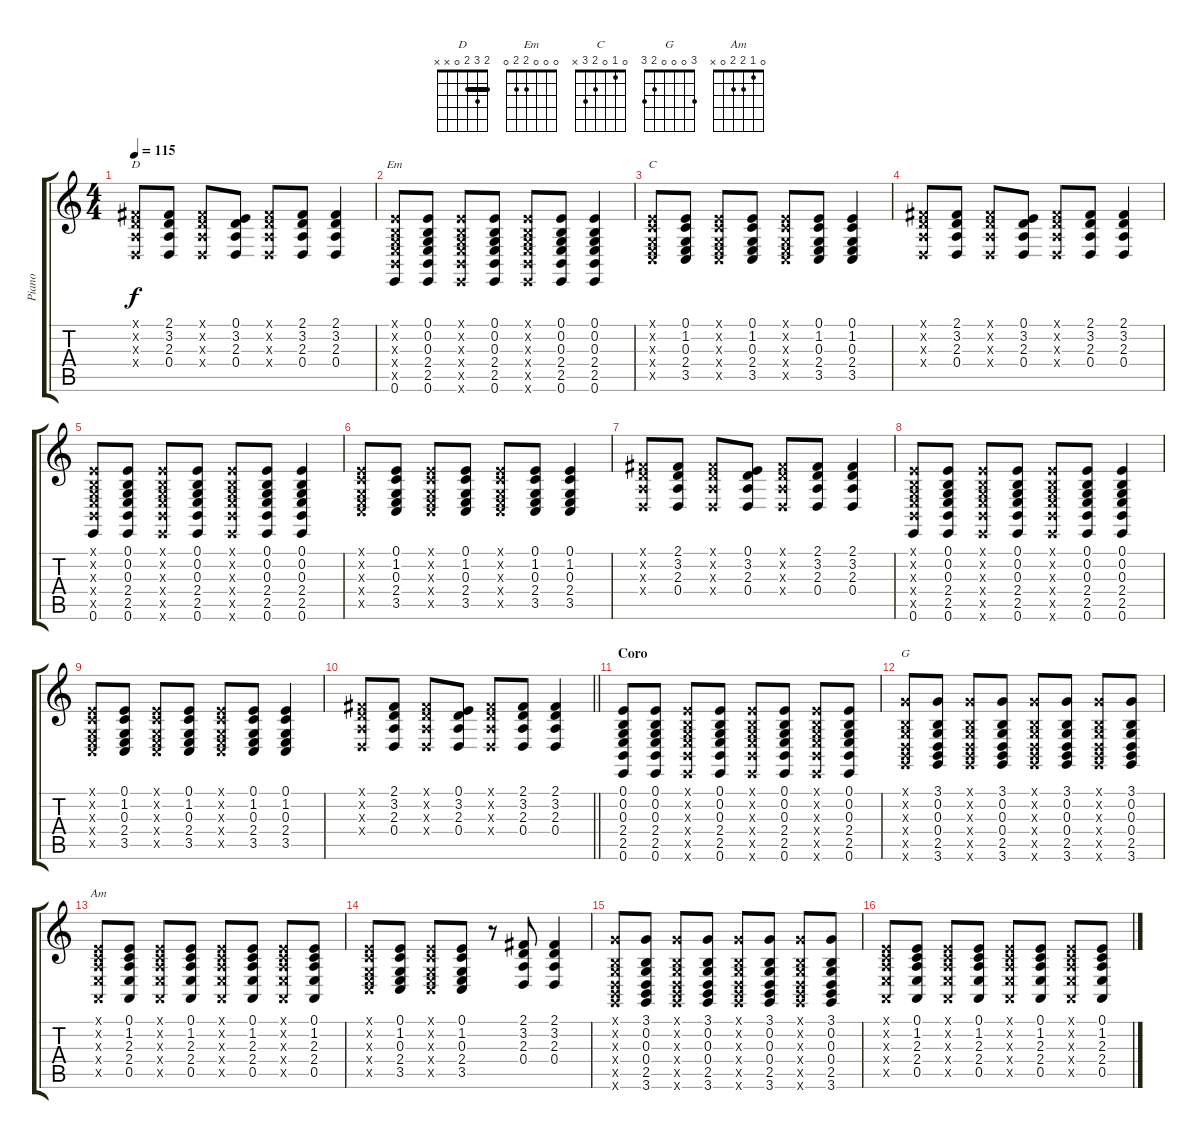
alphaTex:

\track ("Piano" "Piano") {instrument honkytonkpiano}
\staff {score tabs}
\tuning (E4 B3 G3 D3 A2 E2) {hide}
\chord ("D" 2 3 2 0 x x) {barre 2}
\chord ("Em" 0 0 0 2 2 0)
\chord ("C" 0 1 0 2 3 x)
\chord ("G" 3 0 0 0 2 3)
\chord ("Am" 0 1 2 2 0 x)
\ts (4 4)
\tempo 115
\clef g2
\ks c
(2.1{x} 3.2{x} 2.3{x} 0.4{x}).8{ch "D" dy f} (2.1 3.2 2.3 0.4).8 (2.1{x} 3.2{x} 2.3{x} 0.4{x}).8 (0.1 3.2 2.3 0.4).8 (2.1{x} 3.2{x} 2.3{x} 0.4{x}).8 (2.1 3.2 2.3 0.4).8 (2.1 3.2 2.3 0.4).4 |
(0.1{x} 0.2{x} 0.3{x} 2.4{x} 2.5{x} 0.6).8{ch "Em"} (0.1 0.2 0.3 2.4 2.5 0.6).8 (0.1{x} 0.2{x} 0.3{x} 2.4{x} 2.5{x} 0.6{x}).8 (0.1 0.2 0.3 2.4 2.5 0.6).8 (0.1{x} 0.2{x} 0.3{x} 2.4{x} 2.5{x} 0.6{x}).8 (0.1 0.2 0.3 2.4 2.5 0.6).8 (0.1 0.2 0.3 2.4 2.5 0.6).4 |
(0.1{x} 1.2{x} 0.3{x} 2.4{x} 3.5{x}).8{ch "C"} (0.1 1.2 0.3 2.4 3.5).8 (0.1{x} 1.2{x} 0.3{x} 2.4{x} 3.5{x}).8 (0.1 1.2 0.3 2.4 3.5).8 (0.1{x} 1.2{x} 0.3{x} 2.4{x} 3.5{x}).8 (0.1 1.2 0.3 2.4 3.5).8 (0.1 1.2 0.3 2.4 3.5).4 |
(2.1{x} 3.2{x} 2.3{x} 0.4{x}).8 (2.1 3.2 2.3 0.4).8 (2.1{x} 3.2{x} 2.3{x} 0.4{x}).8 (0.1 3.2 2.3 0.4).8 (2.1{x} 3.2{x} 2.3{x} 0.4{x}).8 (2.1 3.2 2.3 0.4).8 (2.1 3.2 2.3 0.4).4 |
(0.1{x} 0.2{x} 0.3{x} 2.4{x} 2.5{x} 0.6).8 (0.1 0.2 0.3 2.4 2.5 0.6).8 (0.1{x} 0.2{x} 0.3{x} 2.4{x} 2.5{x} 0.6{x}).8 (0.1 0.2 0.3 2.4 2.5 0.6).8 (0.1{x} 0.2{x} 0.3{x} 2.4{x} 2.5{x} 0.6{x}).8 (0.1 0.2 0.3 2.4 2.5 0.6).8 (0.1 0.2 0.3 2.4 2.5 0.6).4 |
(0.1{x} 1.2{x} 0.3{x} 2.4{x} 3.5{x}).8 (0.1 1.2 0.3 2.4 3.5).8 (0.1{x} 1.2{x} 0.3{x} 2.4{x} 3.5{x}).8 (0.1 1.2 0.3 2.4 3.5).8 (0.1{x} 1.2{x} 0.3{x} 2.4{x} 3.5{x}).8 (0.1 1.2 0.3 2.4 3.5).8 (0.1 1.2 0.3 2.4 3.5).4 |
(2.1{x} 3.2{x} 2.3{x} 0.4{x}).8 (2.1 3.2 2.3 0.4).8 (2.1{x} 3.2{x} 2.3{x} 0.4{x}).8 (0.1 3.2 2.3 0.4).8 (2.1{x} 3.2{x} 2.3{x} 0.4{x}).8 (2.1 3.2 2.3 0.4).8 (2.1 3.2 2.3 0.4).4 |
(0.1{x} 0.2{x} 0.3{x} 2.4{x} 2.5{x} 0.6).8 (0.1 0.2 0.3 2.4 2.5 0.6).8 (0.1{x} 0.2{x} 0.3{x} 2.4{x} 2.5{x} 0.6{x}).8 (0.1 0.2 0.3 2.4 2.5 0.6).8 (0.1{x} 0.2{x} 0.3{x} 2.4{x} 2.5{x} 0.6{x}).8 (0.1 0.2 0.3 2.4 2.5 0.6).8 (0.1 0.2 0.3 2.4 2.5 0.6).4 |
(0.1{x} 1.2{x} 0.3{x} 2.4{x} 3.5{x}).8 (0.1 1.2 0.3 2.4 3.5).8 (0.1{x} 1.2{x} 0.3{x} 2.4{x} 3.5{x}).8 (0.1 1.2 0.3 2.4 3.5).8 (0.1{x} 1.2{x} 0.3{x} 2.4{x} 3.5{x}).8 (0.1 1.2 0.3 2.4 3.5).8 (0.1 1.2 0.3 2.4 3.5).4 |
\barLineRight lightlight
(2.1{x} 3.2{x} 2.3{x} 0.4{x}).8 (2.1 3.2 2.3 0.4).8 (2.1{x} 3.2{x} 2.3{x} 0.4{x}).8 (0.1 3.2 2.3 0.4).8 (2.1{x} 3.2{x} 2.3{x} 0.4{x}).8 (2.1 3.2 2.3 0.4).8 (2.1 3.2 2.3 0.4).4 |
\section ("" "Coro")
(0.1 0.2 0.3 2.4 2.5 0.6).8 (0.1 0.2 0.3 2.4 2.5 0.6).8 (0.1{x} 0.2{x} 0.3{x} 2.4{x} 2.5{x} 0.6{x}).8 (0.1 0.2 0.3 2.4 2.5 0.6).8 (0.1{x} 0.2{x} 0.3{x} 2.4{x} 2.5{x} 0.6{x}).8 (0.1 0.2 0.3 2.4 2.5 0.6).8 (0.1{x} 0.2{x} 0.3{x} 2.4{x} 2.5{x} 0.6{x}).8 (0.1 0.2 0.3 2.4 2.5 0.6).8 |
(3.1{x} 0.2{x} 0.3{x} 0.4{x} 2.5{x} 3.6{x}).8{ch "G"} (3.1 0.2 0.3 0.4 2.5 3.6).8 (3.1{x} 0.2{x} 0.3{x} 0.4{x} 2.5{x} 3.6{x}).8 (3.1 0.2 0.3 0.4 2.5 3.6).8 (3.1{x} 0.2{x} 0.3{x} 0.4{x} 2.5{x} 3.6{x}).8 (3.1 0.2 0.3 0.4 2.5 3.6).8 (3.1{x} 0.2{x} 0.3{x} 0.4{x} 2.5{x} 3.6{x}).8 (3.1 0.2 0.3 0.4 2.5 3.6).8 |
(0.1{x} 1.2{x} 2.3{x} 2.4{x} 0.5{x}).8{ch "Am"} (0.1 1.2 2.3 2.4 0.5).8 (0.1{x} 1.2{x} 2.3{x} 2.4{x} 0.5{x}).8 (0.1 1.2 2.3 2.4 0.5).8 (0.1{x} 1.2{x} 2.3{x} 2.4{x} 0.5{x}).8 (0.1 1.2 2.3 2.4 0.5).8 (0.1{x} 1.2{x} 2.3{x} 2.4{x} 0.5{x}).8 (0.1 1.2 2.3 2.4 0.5).8 |
(0.1{x} 1.2{x} 0.3{x} 2.4{x} 3.5{x}).8 (0.1 1.2 0.3 2.4 3.5).8 (0.1{x} 1.2{x} 0.3{x} 2.4{x} 3.5{x}).8 (0.1 1.2 0.3 2.4 3.5).8 r.8 (2.1 3.2 2.3 0.4).8 (2.1 3.2 2.3 0.4).4 |
(3.1{x} 0.2{x} 0.3{x} 0.4{x} 2.5{x} 3.6{x}).8 (3.1 0.2 0.3 0.4 2.5 3.6).8 (3.1{x} 0.2{x} 0.3{x} 0.4{x} 2.5{x} 3.6{x}).8 (3.1 0.2 0.3 0.4 2.5 3.6).8 (3.1{x} 0.2{x} 0.3{x} 0.4{x} 2.5{x} 3.6{x}).8 (3.1 0.2 0.3 0.4 2.5 3.6).8 (3.1{x} 0.2{x} 0.3{x} 0.4{x} 2.5{x} 3.6{x}).8 (3.1 0.2 0.3 0.4 2.5 3.6).8 |
(0.1{x} 1.2{x} 2.3{x} 2.4{x} 0.5{x}).8 (0.1 1.2 2.3 2.4 0.5).8 (0.1{x} 1.2{x} 2.3{x} 2.4{x} 0.5{x}).8 (0.1 1.2 2.3 2.4 0.5).8 (0.1{x} 1.2{x} 2.3{x} 2.4{x} 0.5{x}).8 (0.1 1.2 2.3 2.4 0.5).8 (0.1{x} 1.2{x} 2.3{x} 2.4{x} 0.5{x}).8 (0.1 1.2 2.3 2.4 0.5).8
